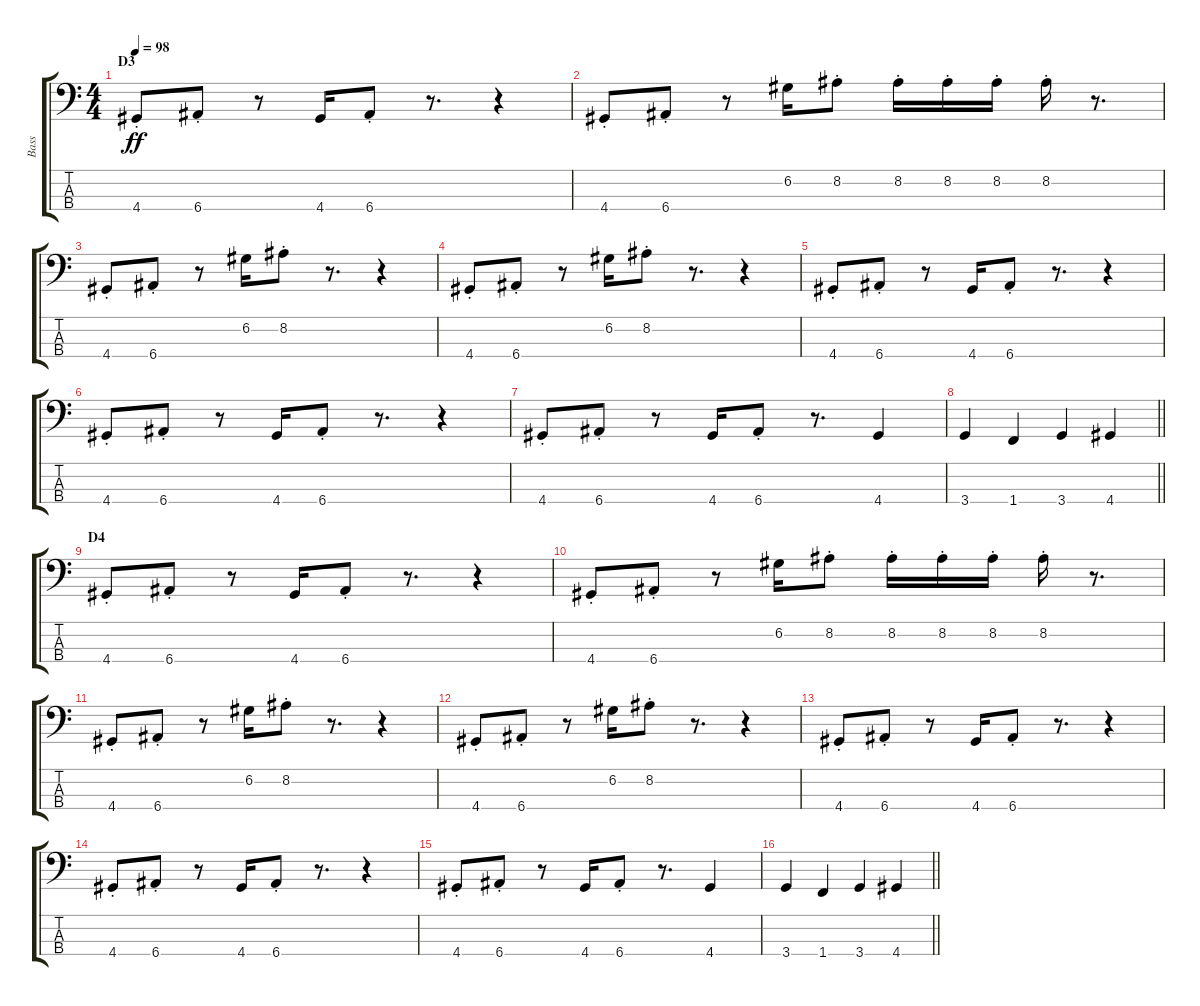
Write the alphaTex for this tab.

\track ("Bass" "Bass") {instrument electricbassfinger}
\staff {score tabs}
\tuning (G2 D2 A1 E1) {hide}
\ts (4 4)
\section ("" "D3")
\tempo 98
\clef f4
\ks c
4.4{st}.8{dy ff} 6.4{st}.8 r.8 4.4.16 6.4{st}.8 r.8{d} r.4 |
4.4{st}.8 6.4{st}.8 r.8 6.2.16 8.2{st}.8 8.2{st}.16 8.2{st}.16 8.2{st}.16 8.2{st}.16 r.8{d} |
4.4{st}.8 6.4{st}.8 r.8 6.2.16 8.2{st}.8 r.8{d} r.4 |
4.4{st}.8 6.4{st}.8 r.8 6.2.16 8.2{st}.8 r.8{d} r.4 |
4.4{st}.8 6.4{st}.8 r.8 4.4.16 6.4{st}.8 r.8{d} r.4 |
4.4{st}.8 6.4{st}.8 r.8 4.4.16 6.4{st}.8 r.8{d} r.4 |
4.4{st}.8 6.4{st}.8 r.8 4.4.16 6.4{st}.8 r.8{d} 4.4.4 |
\barLineRight lightlight
3.4.4 1.4.4 3.4.4 4.4.4 |
\section ("" "D4")
4.4{st}.8 6.4{st}.8 r.8 4.4.16 6.4{st}.8 r.8{d} r.4 |
4.4{st}.8 6.4{st}.8 r.8 6.2.16 8.2{st}.8 8.2{st}.16 8.2{st}.16 8.2{st}.16 8.2{st}.16 r.8{d} |
4.4{st}.8 6.4{st}.8 r.8 6.2.16 8.2{st}.8 r.8{d} r.4 |
4.4{st}.8 6.4{st}.8 r.8 6.2.16 8.2{st}.8 r.8{d} r.4 |
4.4{st}.8 6.4{st}.8 r.8 4.4.16 6.4{st}.8 r.8{d} r.4 |
4.4{st}.8 6.4{st}.8 r.8 4.4.16 6.4{st}.8 r.8{d} r.4 |
4.4{st}.8 6.4{st}.8 r.8 4.4.16 6.4{st}.8 r.8{d} 4.4.4 |
\barLineRight lightlight
3.4.4 1.4.4 3.4.4 4.4.4
